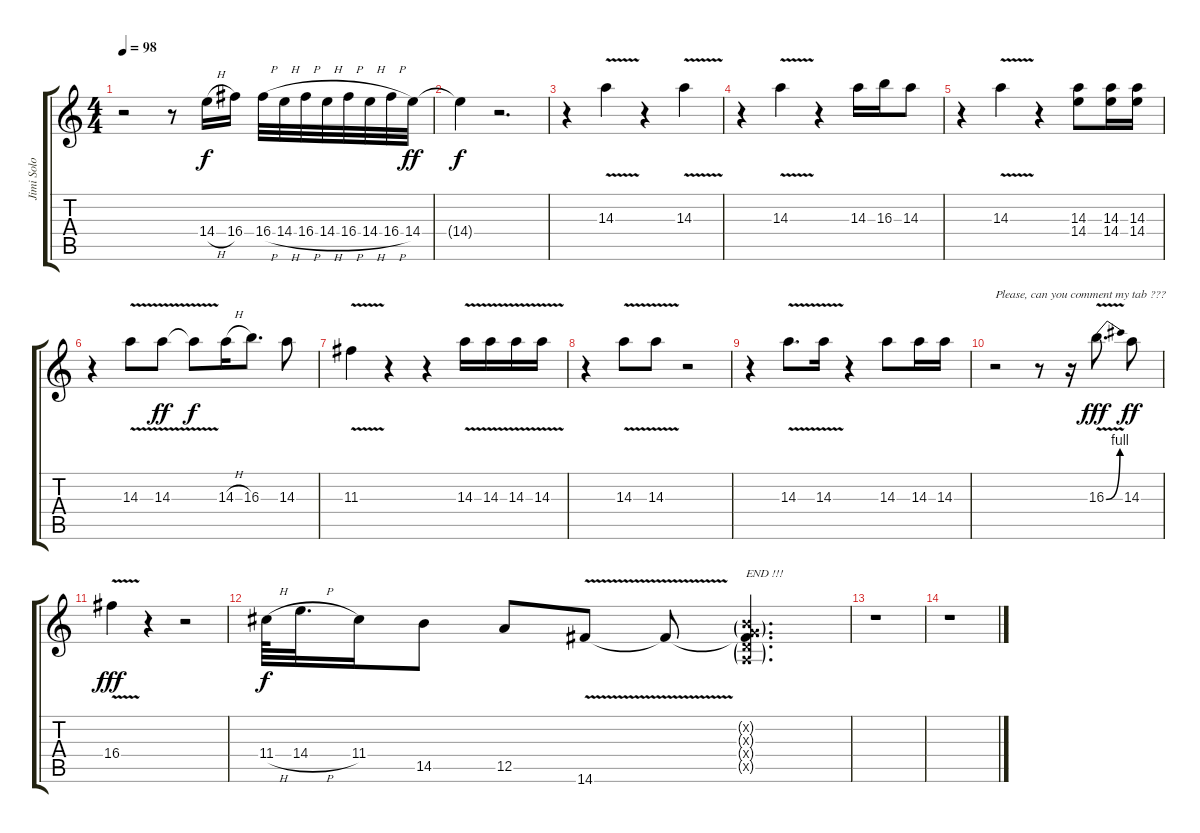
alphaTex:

\track ("Jimi Solo Guitar" "Jimi Solo ") {instrument distortionguitar}
\staff {score tabs}
\tuning (E4 B3 G3 D3 A2 E2) {hide}
\ts (4 4)
\tempo 98
\clef g2
\ks c
r.2{dy f} r.8 14.4{h}.16 16.4.16 16.4{h}.32 14.4{h}.32 16.4{h}.32 14.4{h}.32 16.4{h}.32 14.4{h}.32 16.4{h}.32 14.4.32{dy ff} |
14.4{t}.4{dy f} r.2{d} |
r.4 14.3{v}.4 r.4 14.3{v}.4 |
r.4 14.3{v}.4 r.4 14.3.16 16.3.16 14.3.8 |
r.4 14.3{v}.4 r.4 (14.3 14.4).8 (14.3 14.4).16 (14.3 14.4).16 |
r.4 14.3{v}.8 14.3{v}.8{dy ff} 14.3{t}.8{dy f} 14.3{h}.16 16.3.8{d} 14.3.8 |
11.3{v}.4 r.4 r.4 14.3{v}.16 14.3{v}.16 14.3{v}.16 14.3{v}.16 |
r.4 14.3{v}.8 14.3{v}.8 r.2 |
r.4 14.3{v}.8{d} 14.3{v}.16 r.4 14.3.8 14.3.16 14.3.16 |
r.2{txt "Please, can you comment my tab ???"} r.8 r.16 16.3{be (bend 0 0 60 4) v}.8{d dy fff} 14.3.8{dy ff} |
16.4{v}.4{dy fff} r.4 r.2 |
11.4{h}.64{dy f} 14.4{h}.32{d} 11.4.16 14.5.8 12.5.8 14.6{v}.8 14.6{t}.8 (0.2{g x} 0.3{g x} 0.4{g x} 0.5{g x} 14.6{t}).4{d txt "END !!!"} |
r.1 |
r.1
